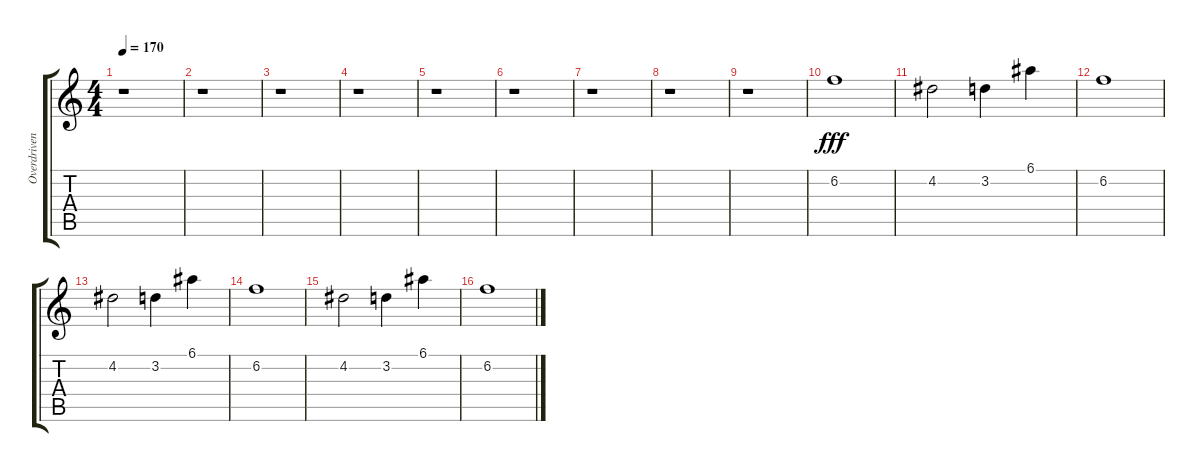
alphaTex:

\track ("Overdriven Guitar" "Overdriven") {instrument overdrivenguitar}
\staff {score tabs}
\tuning (E4 B3 G3 D3 A2 E2) {hide}
\ts (4 4)
\tempo 170
\clef g2
\ks c
r.1{dy fff} |
r.1 |
r.1 |
r.1 |
r.1 |
r.1 |
r.1 |
r.1 |
r.1 |
6.2.1 |
4.2.2 3.2.4 6.1.4 |
6.2.1 |
4.2.2 3.2.4 6.1.4 |
6.2.1 |
4.2.2 3.2.4 6.1.4 |
6.2.1
